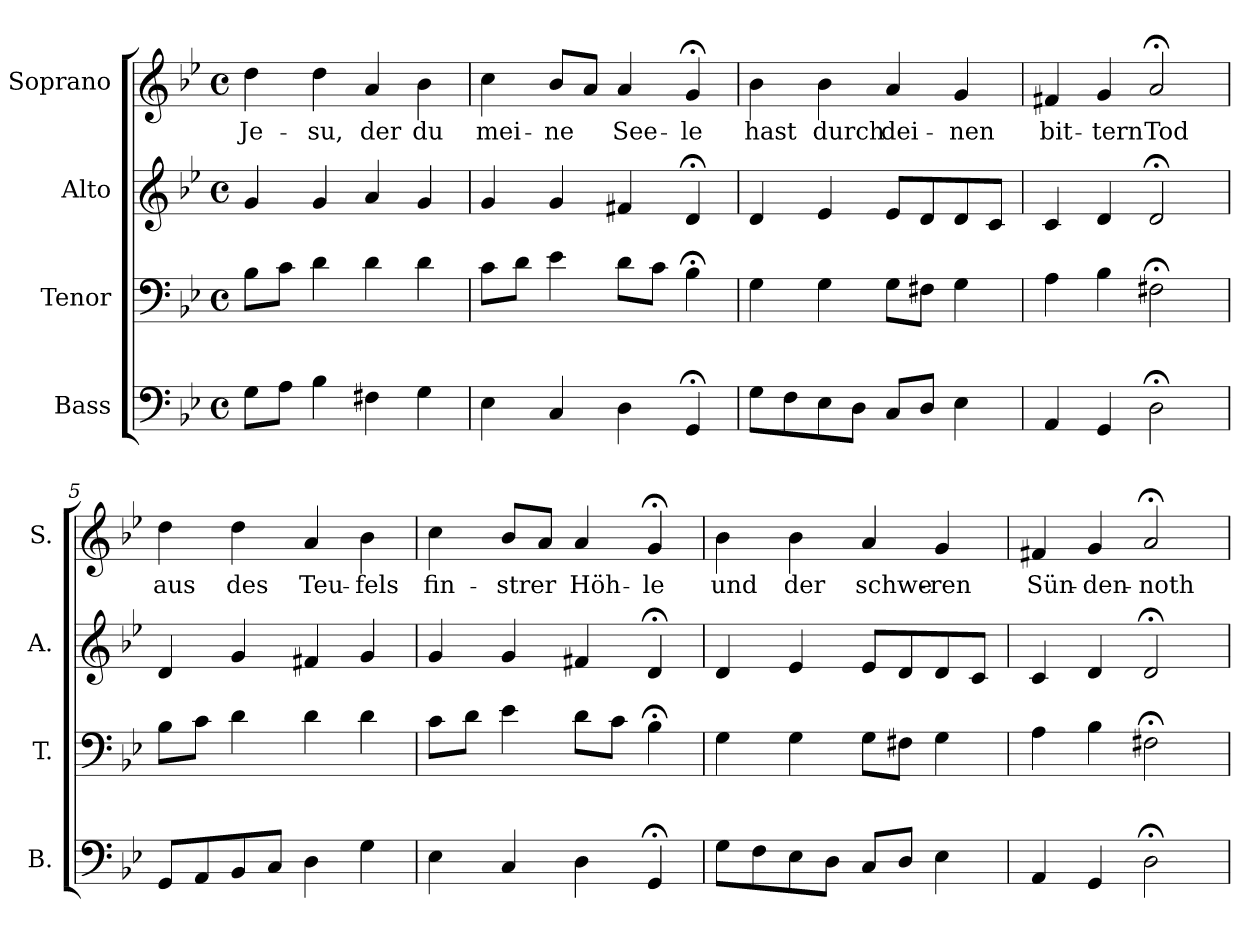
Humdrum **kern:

**kern	**kern	**kern	**kern	**text
*part4	*part3	*part2	*part1	*part1
*staff4	*staff3	*staff2	*staff1	*staff1
*I"Bass	*I"Tenor	*I"Alto	*I"Soprano	*
*I'B.	*I'T.	*I'A.	*I'S.	*
*clefF4	*clefF4	*clefG2	*clefG2	*
*k[b-e-]	*k[b-e-]	*k[b-e-]	*k[b-e-]	*
*B-:	*B-:	*B-:	*g:	*
*M4/4	*M4/4	*M4/4	*M4/4	*
*met(c)	*met(c)	*met(c)	*met(c)	*
=1	=1	=1	=1	=1
!	!	!	!	!LO:LY:b
8G\L	8B-\L	4g/	4dd\	Je-
8A\J	8c\J	.	.	.
!	!	!	!	!LO:LY:b
4B-\	4d\	4g/	4dd\	-su,
!	!	!	!	!LO:LY:b
4F#X\	4d\	4a/	4a/	der
!	!	!	!	!LO:LY:b
4G\	4d\	4g/	4b-\	du
=2	=2	=2	=2	=2
!	!	!	!	!LO:LY:b
4E-\	8c\L	4g/	4cc\	mei-
.	8d\J	.	.	.
!	!	!	!	!LO:LY:b
4C/	4e-\	4g/	8b-/L	-ne
.	.	.	8a/J	.
!	!	!	!	!LO:LY:b
4D\	8d\L	4f#X/	4a/	See-
.	8c\J	.	.	.
!	!	!	!	!LO:LY:b
4GG;</	4B-;<\	4d;</	4g;</	-le
=3	=3	=3	=3	=3
!	!	!	!	!LO:LY:b
8G\L	4G\	4d/	4b-\	hast
8F\	.	.	.	.
!	!	!	!	!LO:LY:b
8E-\	4G\	4e-/	4b-\	durch
8D\J	.	.	.	.
!	!	!	!	!LO:LY:b
8C/L	8G\L	8e-/L	4a/	dei-
8D/J	8F#X\J	8d/	.	.
!	!	!	!	!LO:LY:b
4E-\	4G\	8d/	4g/	-nen
.	.	8c/J	.	.
=4	=4	=4	=4	=4
!	!	!	!	!LO:LY:b
4AA/	4A\	4c/	4f#X/	bit-
!	!	!	!	!LO:LY:b
4GG/	4B-\	4d/	4g/	-tern
!	!	!	!	!LO:LY:b
2D;<\	2F#X;<\	2d;</	2a;</	Tod
=5	=5	=5	=5	=5
!	!	!	!	!LO:LY:b
8GG/L	8B-\L	4d/	4dd\	aus
8AA/	8c\J	.	.	.
!	!	!	!	!LO:LY:b
8BB-/	4d\	4g/	4dd\	des
8C/J	.	.	.	.
!	!	!	!	!LO:LY:b
4D\	4d\	4f#X/	4a/	Teu-
!	!	!	!	!LO:LY:b
4G\	4d\	4g/	4b-\	-fels
!!LO:LB:g=z
=6	=6	=6	=6	=6
!	!	!	!	!LO:LY:b
4E-\	8c\L	4g/	4cc\	fin-
.	8d\J	.	.	.
!	!	!	!	!LO:LY:b
4C/	4e-\	4g/	8b-/L	-strer
.	.	.	8a/J	.
!	!	!	!	!LO:LY:b
4D\	8d\L	4f#X/	4a/	Höh-
.	8c\J	.	.	.
!	!	!	!	!LO:LY:b
4GG;</	4B-;<\	4d;</	4g;</	-le
!!LO:LB:g=z
=7	=7	=7	=7	=7
!	!	!	!	!LO:LY:b
8G\L	4G\	4d/	4b-\	und
8F\	.	.	.	.
!	!	!	!	!LO:LY:b
8E-\	4G\	4e-/	4b-\	der
8D\J	.	.	.	.
!	!	!	!	!LO:LY:b
8C/L	8G\L	8e-/L	4a/	schwe-
8D/J	8F#X\J	8d/	.	.
!	!	!	!	!LO:LY:b
4E-\	4G\	8d/	4g/	-ren
.	.	8c/J	.	.
=8	=8	=8	=8	=8
!	!	!	!	!LO:LY:b
4AA/	4A\	4c/	4f#X/	Sün-
!	!	!	!	!LO:LY:b
4GG/	4B-\	4d/	4g/	-den-
!	!	!	!	!LO:LY:b
2D;<\	2F#X;<\	2d;</	2a;</	-noth
=	=	=	=	=
*-	*-	*-	*-	*-
